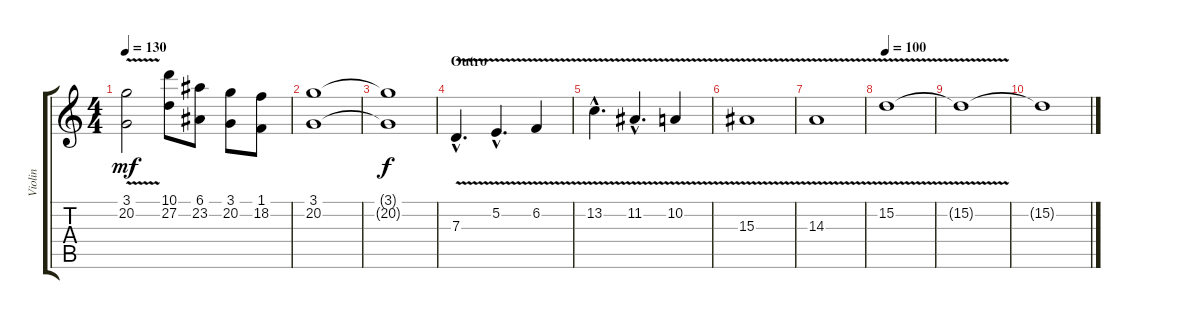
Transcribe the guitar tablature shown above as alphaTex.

\track ("Violin" "Violin") {instrument violin}
\staff {score tabs}
\tuning (E4 B3 G3 D3 A2 E2) {hide}
\ts (4 4)
\tempo 130
\clef g2
\ks c
(3.1{v} 20.2{v}).2{dy mf} (10.1 27.2).8 (6.1 23.2).8 (3.1 20.2).8 (1.1 18.2).8 |
(3.1 20.2).1 |
(3.1{t} 20.2{t}).1{dy f} |
\section ("" "Outro")
7.3{v hac}.4{d} 5.2{v hac}.4{d} 6.2{v}.4 |
13.2{v hac}.4{d} 11.2{v hac}.4{d} 10.2{v}.4 |
15.3{v}.1 |
14.3{v}.1 |
\tempo 100
15.2{v}.1{volume 6} |
15.2{t}.1 |
15.2{t}.1
